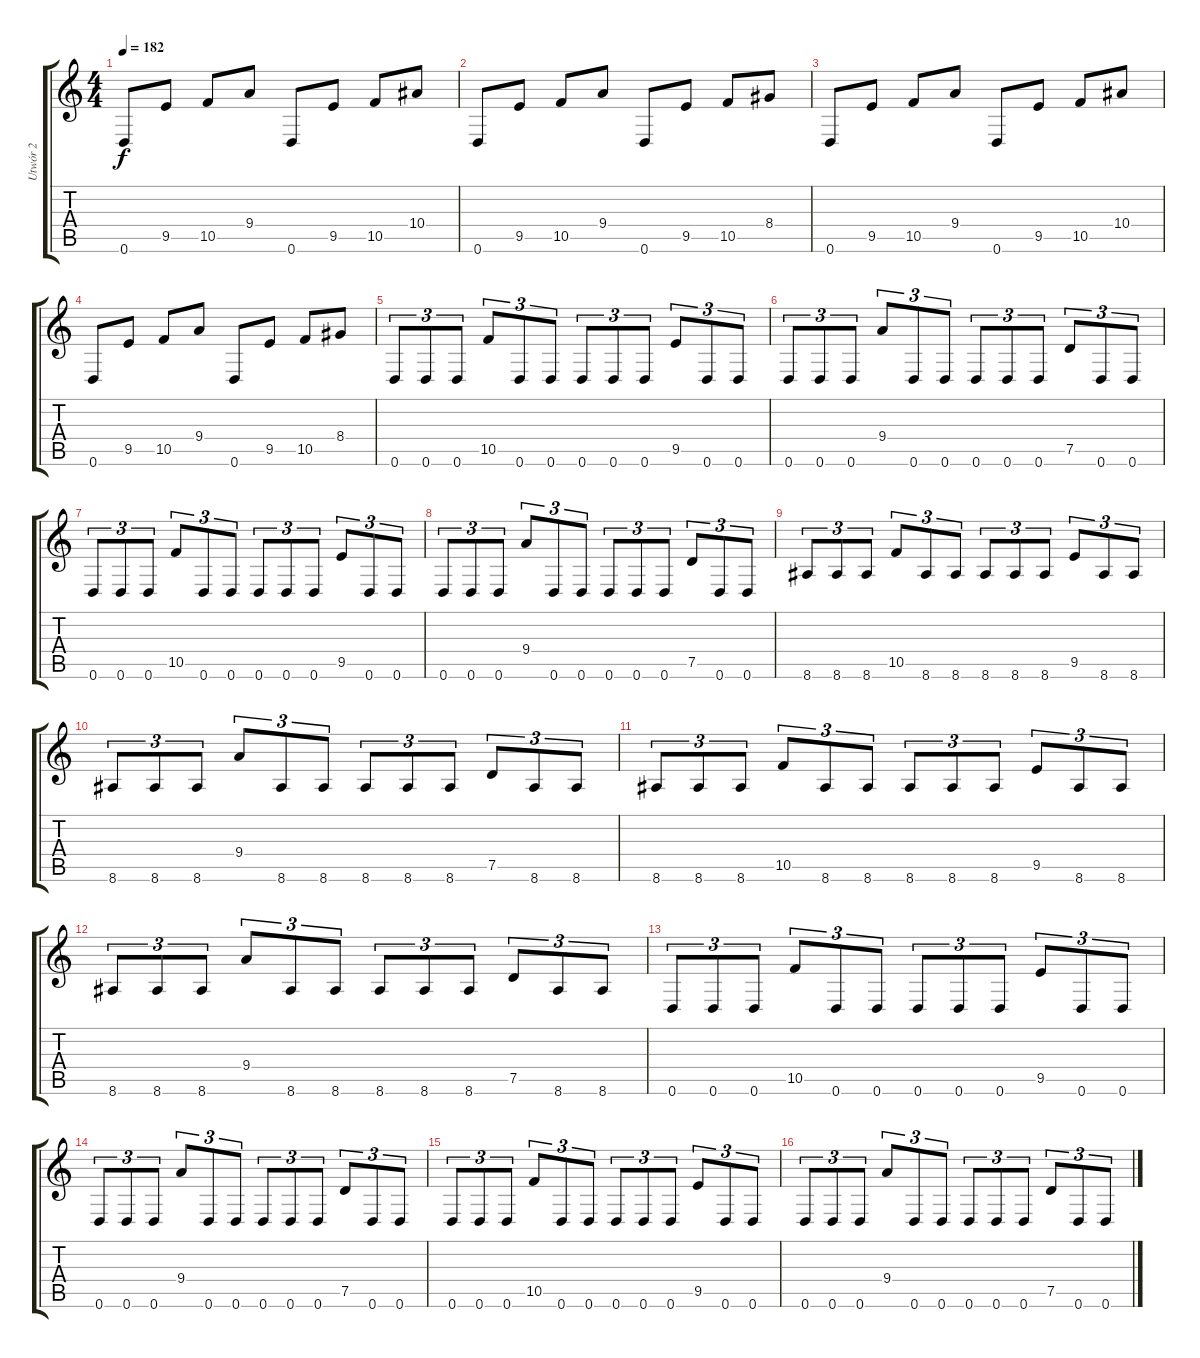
\track ("Utwór 2" "Utwór 2") {instrument distortionguitar}
\staff {score tabs}
\tuning (D4 A3 F3 C3 G2 D2) {hide}
\ts (4 4)
\tempo 182
\clef g2
\ks c
0.6.8{dy f} 9.5.8 10.5.8 9.4.8 0.6.8 9.5.8 10.5.8 10.4.8 |
0.6.8 9.5.8 10.5.8 9.4.8 0.6.8 9.5.8 10.5.8 8.4.8 |
0.6.8 9.5.8 10.5.8 9.4.8 0.6.8 9.5.8 10.5.8 10.4.8 |
0.6.8 9.5.8 10.5.8 9.4.8 0.6.8 9.5.8 10.5.8 8.4.8 |
0.6.8{tu (3 2)} 0.6.8{tu (3 2)} 0.6.8{tu (3 2)} 10.5.8{tu (3 2)} 0.6.8{tu (3 2)} 0.6.8{tu (3 2)} 0.6.8{tu (3 2)} 0.6.8{tu (3 2)} 0.6.8{tu (3 2)} 9.5.8{tu (3 2)} 0.6.8{tu (3 2)} 0.6.8{tu (3 2)} |
0.6.8{tu (3 2)} 0.6.8{tu (3 2)} 0.6.8{tu (3 2)} 9.4.8{tu (3 2)} 0.6.8{tu (3 2)} 0.6.8{tu (3 2)} 0.6.8{tu (3 2)} 0.6.8{tu (3 2)} 0.6.8{tu (3 2)} 7.5.8{tu (3 2)} 0.6.8{tu (3 2)} 0.6.8{tu (3 2)} |
0.6.8{tu (3 2)} 0.6.8{tu (3 2)} 0.6.8{tu (3 2)} 10.5.8{tu (3 2)} 0.6.8{tu (3 2)} 0.6.8{tu (3 2)} 0.6.8{tu (3 2)} 0.6.8{tu (3 2)} 0.6.8{tu (3 2)} 9.5.8{tu (3 2)} 0.6.8{tu (3 2)} 0.6.8{tu (3 2)} |
0.6.8{tu (3 2)} 0.6.8{tu (3 2)} 0.6.8{tu (3 2)} 9.4.8{tu (3 2)} 0.6.8{tu (3 2)} 0.6.8{tu (3 2)} 0.6.8{tu (3 2)} 0.6.8{tu (3 2)} 0.6.8{tu (3 2)} 7.5.8{tu (3 2)} 0.6.8{tu (3 2)} 0.6.8{tu (3 2)} |
8.6.8{tu (3 2)} 8.6.8{tu (3 2)} 8.6.8{tu (3 2)} 10.5.8{tu (3 2)} 8.6.8{tu (3 2)} 8.6.8{tu (3 2)} 8.6.8{tu (3 2)} 8.6.8{tu (3 2)} 8.6.8{tu (3 2)} 9.5.8{tu (3 2)} 8.6.8{tu (3 2)} 8.6.8{tu (3 2)} |
8.6.8{tu (3 2)} 8.6.8{tu (3 2)} 8.6.8{tu (3 2)} 9.4.8{tu (3 2)} 8.6.8{tu (3 2)} 8.6.8{tu (3 2)} 8.6.8{tu (3 2)} 8.6.8{tu (3 2)} 8.6.8{tu (3 2)} 7.5.8{tu (3 2)} 8.6.8{tu (3 2)} 8.6.8{tu (3 2)} |
8.6.8{tu (3 2)} 8.6.8{tu (3 2)} 8.6.8{tu (3 2)} 10.5.8{tu (3 2)} 8.6.8{tu (3 2)} 8.6.8{tu (3 2)} 8.6.8{tu (3 2)} 8.6.8{tu (3 2)} 8.6.8{tu (3 2)} 9.5.8{tu (3 2)} 8.6.8{tu (3 2)} 8.6.8{tu (3 2)} |
8.6.8{tu (3 2)} 8.6.8{tu (3 2)} 8.6.8{tu (3 2)} 9.4.8{tu (3 2)} 8.6.8{tu (3 2)} 8.6.8{tu (3 2)} 8.6.8{tu (3 2)} 8.6.8{tu (3 2)} 8.6.8{tu (3 2)} 7.5.8{tu (3 2)} 8.6.8{tu (3 2)} 8.6.8{tu (3 2)} |
0.6.8{tu (3 2)} 0.6.8{tu (3 2)} 0.6.8{tu (3 2)} 10.5.8{tu (3 2)} 0.6.8{tu (3 2)} 0.6.8{tu (3 2)} 0.6.8{tu (3 2)} 0.6.8{tu (3 2)} 0.6.8{tu (3 2)} 9.5.8{tu (3 2)} 0.6.8{tu (3 2)} 0.6.8{tu (3 2)} |
0.6.8{tu (3 2)} 0.6.8{tu (3 2)} 0.6.8{tu (3 2)} 9.4.8{tu (3 2)} 0.6.8{tu (3 2)} 0.6.8{tu (3 2)} 0.6.8{tu (3 2)} 0.6.8{tu (3 2)} 0.6.8{tu (3 2)} 7.5.8{tu (3 2)} 0.6.8{tu (3 2)} 0.6.8{tu (3 2)} |
0.6.8{tu (3 2)} 0.6.8{tu (3 2)} 0.6.8{tu (3 2)} 10.5.8{tu (3 2)} 0.6.8{tu (3 2)} 0.6.8{tu (3 2)} 0.6.8{tu (3 2)} 0.6.8{tu (3 2)} 0.6.8{tu (3 2)} 9.5.8{tu (3 2)} 0.6.8{tu (3 2)} 0.6.8{tu (3 2)} |
0.6.8{tu (3 2)} 0.6.8{tu (3 2)} 0.6.8{tu (3 2)} 9.4.8{tu (3 2)} 0.6.8{tu (3 2)} 0.6.8{tu (3 2)} 0.6.8{tu (3 2)} 0.6.8{tu (3 2)} 0.6.8{tu (3 2)} 7.5.8{tu (3 2)} 0.6.8{tu (3 2)} 0.6.8{tu (3 2)}
